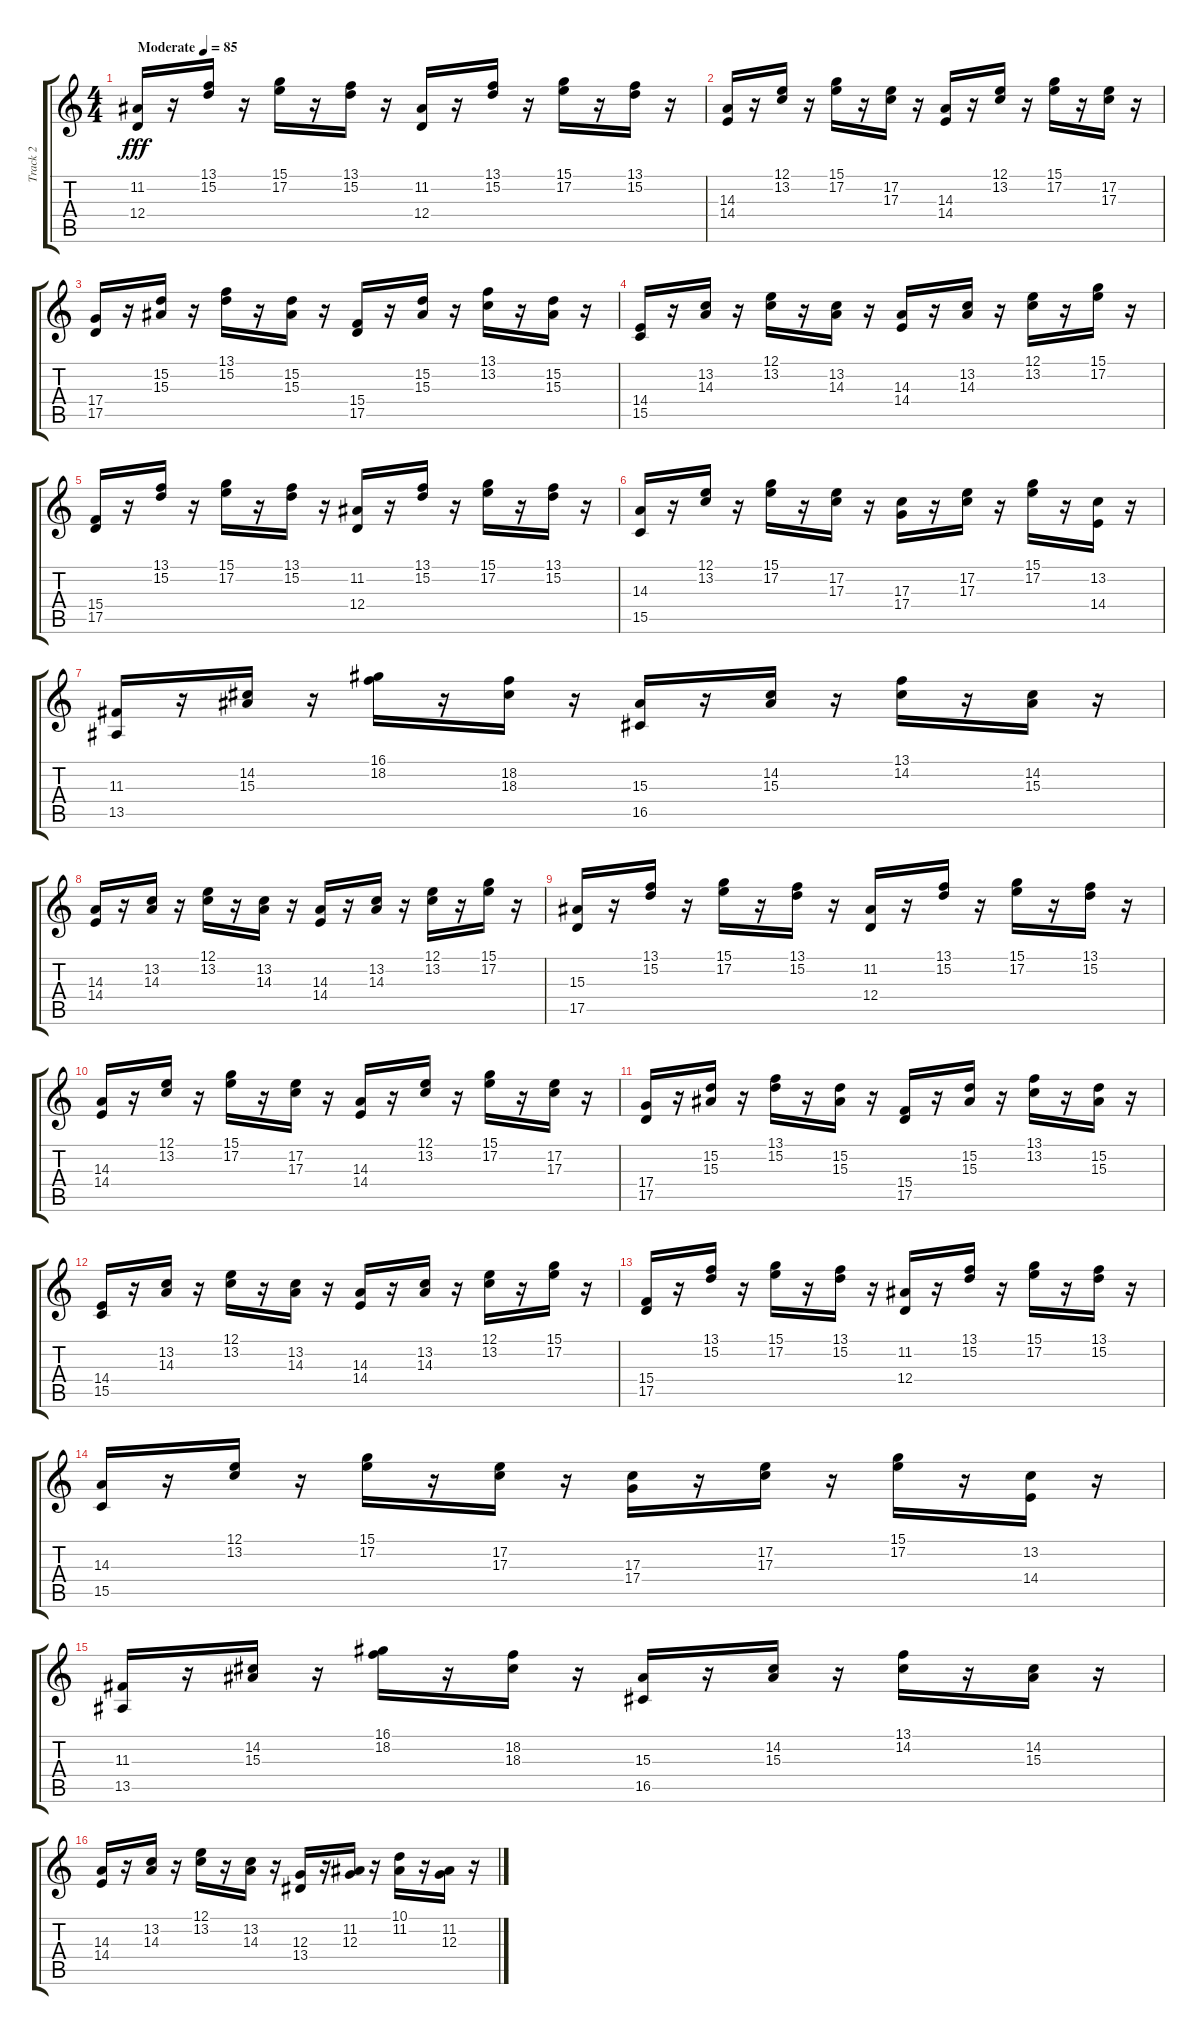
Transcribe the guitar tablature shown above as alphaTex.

\track ("Track 2" "Track 2") {instrument clarinet}
\staff {score tabs}
\tuning (E4 B3 G3 D3 A2 E2) {hide}
\ts (4 4)
\tempo (85 "Moderate")
\clef g2
\ks c
(11.2 12.4).16{dy fff instrument clarinet} r.16 (13.1 15.2).16 r.16 (15.1 17.2).16 r.16 (13.1 15.2).16 r.16 (11.2 12.4).16 r.16 (13.1 15.2).16 r.16 (15.1 17.2).16 r.16 (13.1 15.2).16 r.16 |
(14.3 14.4).16 r.16 (12.1 13.2).16 r.16 (15.1 17.2).16 r.16 (17.2 17.3).16 r.16 (14.3 14.4).16 r.16 (12.1 13.2).16 r.16 (15.1 17.2).16 r.16 (17.2 17.3).16 r.16 |
(17.4 17.5).16 r.16 (15.2 15.3).16 r.16 (13.1 15.2).16 r.16 (15.2 15.3).16 r.16 (15.4 17.5).16 r.16 (15.2 15.3).16 r.16 (13.1 13.2).16 r.16 (15.2 15.3).16 r.16 |
(14.4 15.5).16 r.16 (13.2 14.3).16 r.16 (12.1 13.2).16 r.16 (13.2 14.3).16 r.16 (14.3 14.4).16 r.16 (13.2 14.3).16 r.16 (12.1 13.2).16 r.16 (15.1 17.2).16 r.16 |
(15.4 17.5).16 r.16 (13.1 15.2).16 r.16 (15.1 17.2).16 r.16 (13.1 15.2).16 r.16 (11.2 12.4).16 r.16 (13.1 15.2).16 r.16 (15.1 17.2).16 r.16 (13.1 15.2).16 r.16 |
(14.3 15.5).16 r.16 (12.1 13.2).16 r.16 (15.1 17.2).16 r.16 (17.2 17.3).16 r.16 (17.3 17.4).16 r.16 (17.2 17.3).16 r.16 (15.1 17.2).16 r.16 (13.2 14.4).16 r.16 |
(11.3 13.5).16 r.16 (14.2 15.3).16 r.16 (16.1 18.2).16 r.16 (18.2 18.3).16 r.16 (15.3 16.5).16 r.16 (14.2 15.3).16 r.16 (13.1 14.2).16 r.16 (14.2 15.3).16 r.16 |
(14.3 14.4).16 r.16 (13.2 14.3).16 r.16 (12.1 13.2).16 r.16 (13.2 14.3).16 r.16 (14.3 14.4).16 r.16 (13.2 14.3).16 r.16 (12.1 13.2).16 r.16 (15.1 17.2).16 r.16 |
(15.3 17.5).16 r.16 (13.1 15.2).16 r.16 (15.1 17.2).16 r.16 (13.1 15.2).16 r.16 (11.2 12.4).16 r.16 (13.1 15.2).16 r.16 (15.1 17.2).16 r.16 (13.1 15.2).16 r.16 |
(14.3 14.4).16 r.16 (12.1 13.2).16 r.16 (15.1 17.2).16 r.16 (17.2 17.3).16 r.16 (14.3 14.4).16 r.16 (12.1 13.2).16 r.16 (15.1 17.2).16 r.16 (17.2 17.3).16 r.16 |
(17.4 17.5).16 r.16 (15.2 15.3).16 r.16 (13.1 15.2).16 r.16 (15.2 15.3).16 r.16 (15.4 17.5).16 r.16 (15.2 15.3).16 r.16 (13.1 13.2).16 r.16 (15.2 15.3).16 r.16 |
(14.4 15.5).16 r.16 (13.2 14.3).16 r.16 (12.1 13.2).16 r.16 (13.2 14.3).16 r.16 (14.3 14.4).16 r.16 (13.2 14.3).16 r.16 (12.1 13.2).16 r.16 (15.1 17.2).16 r.16 |
(15.4 17.5).16 r.16 (13.1 15.2).16 r.16 (15.1 17.2).16 r.16 (13.1 15.2).16 r.16 (11.2 12.4).16 r.16 (13.1 15.2).16 r.16 (15.1 17.2).16 r.16 (13.1 15.2).16 r.16 |
(14.3 15.5).16 r.16 (12.1 13.2).16 r.16 (15.1 17.2).16 r.16 (17.2 17.3).16 r.16 (17.3 17.4).16 r.16 (17.2 17.3).16 r.16 (15.1 17.2).16 r.16 (13.2 14.4).16 r.16 |
(11.3 13.5).16 r.16 (14.2 15.3).16 r.16 (16.1 18.2).16 r.16 (18.2 18.3).16 r.16 (15.3 16.5).16 r.16 (14.2 15.3).16 r.16 (13.1 14.2).16 r.16 (14.2 15.3).16 r.16 |
(14.3 14.4).16 r.16 (13.2 14.3).16 r.16 (12.1 13.2).16 r.16 (13.2 14.3).16 r.16 (12.3 13.4).16 r.16 (11.2 12.3).16 r.16 (10.1 11.2).16 r.16 (11.2 12.3).16 r.16
